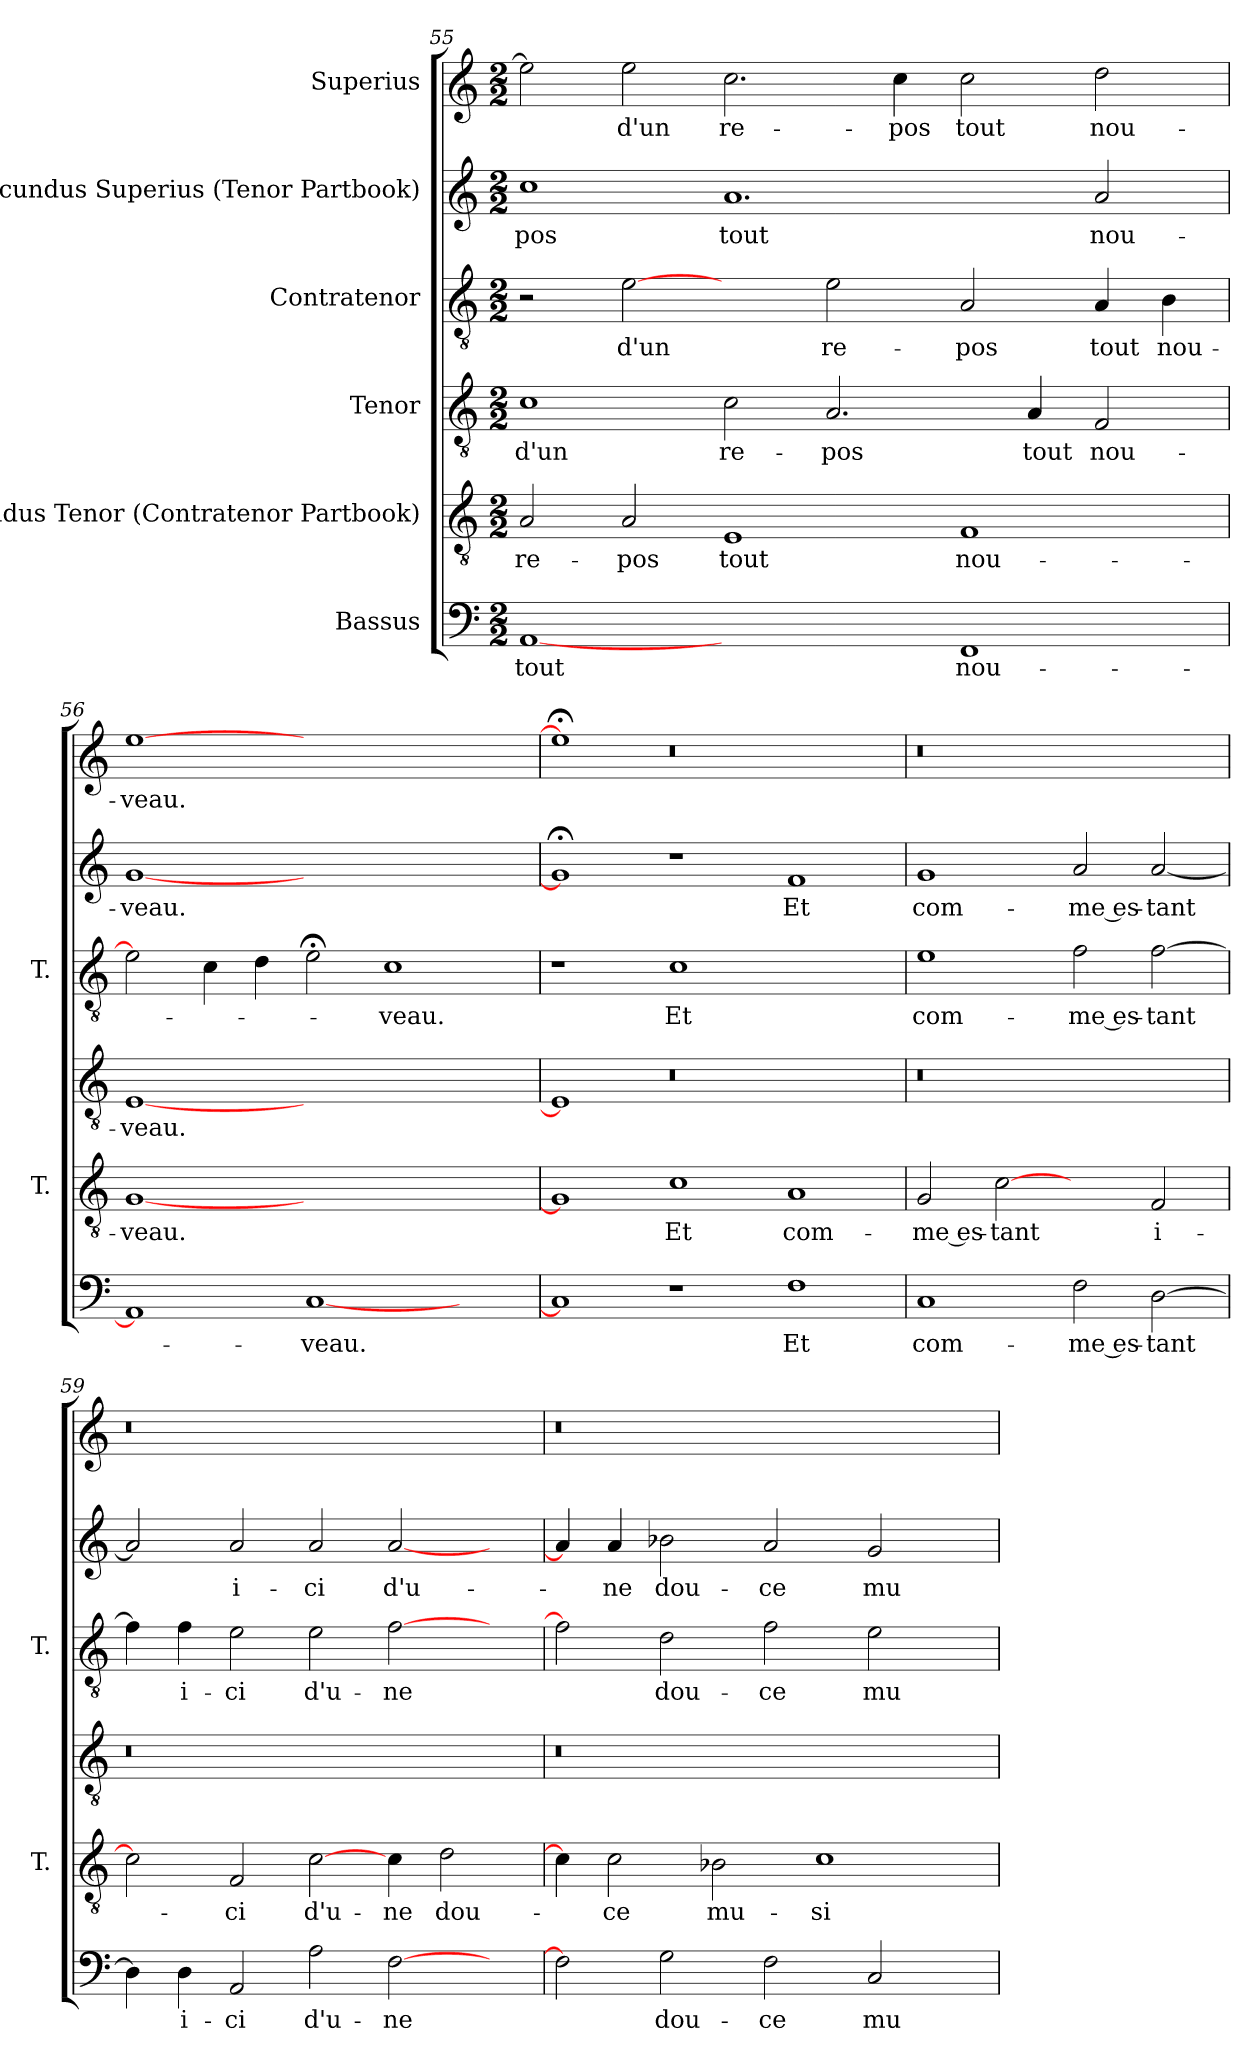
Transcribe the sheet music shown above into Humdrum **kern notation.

**kern	**text	**kern	**text	**kern	**text	**kern	**text	**kern	**text	**kern	**text
*part6	*part6	*part5	*part5	*part4	*part4	*part3	*part3	*part2	*part2	*part1	*part1
*staff6	*staff6	*staff5	*staff5	*staff4	*staff4	*staff3	*staff3	*staff2	*staff2	*staff1	*staff1
*I"Bassus	*	*I"Secundus Tenor (Contratenor Partbook)	*	*I"Tenor	*	*I"Contratenor	*	*I"Secundus Superius (Tenor Partbook)	*	*I"Superius	*
*	*	*I'T.	*	*	*	*I'T.	*	*	*	*	*
*clefF4	*	*clefGv2	*	*clefGv2	*	*clefGv2	*	*clefG2	*	*clefG2	*
*	*	*ITrd7c12	*	*ITrd7c12	*	*ITrd7c12	*	*	*	*	*
*k[]	*	*k[]	*	*k[]	*	*k[]	*	*k[]	*	*k[]	*
*C:	*	*C:	*	*C:	*	*C:	*	*C:	*	*C:	*
*M2/2	*	*M2/2	*	*M2/2	*	*M2/2	*	*M2/2	*	*M2/2	*
=55	=55	=55	=55	=55	=55	=55	=55	=55	=55	=55	=55
[1AA/	tout	2AA/	re-	1C\	d'un	2r	.	1cc\	-pos	2ee\]	.
.	.	2AA/	-pos	.	.	[2E\	d'un	.	.	2ee\	d'un
1ryy	.	1EE/	tout	2C\	re-	2ryy	.	1.a/	tout	2.cc\	re-
.	.	.	.	2.AA/	-pos	2E\	re-	.	.	.	.
.	.	.	.	.	.	.	.	.	.	4cc\	-pos
1FF/	nou-	1FF/	nou-	.	.	2AA/	-pos	.	.	2cc\	tout
.	.	.	.	4AA/	tout	.	.	.	.	.	.
.	.	.	.	2FF/	nou-	4AA/	tout	2a/	nou-	2dd\	nou-
.	.	.	.	.	.	4BB\	nou-	.	.	.	.
=56	=56	=56	=56	=56	=56	=56	=56	=56	=56	=56	=56
1AA/]	.	[1GG/	-veau.	[1EE/	-veau.	2E\]	.	[1g/	-veau.	[1ee\	-veau.
.	.	.	.	.	.	4C\	.	.	.	.	.
.	.	.	.	.	.	4D\	.	.	.	.	.
[1C/	-veau.	1.ryy	.	1.ryy	.	2E;<\	.	1.ryy	.	1.ryy	.
.	.	.	.	.	.	1C\	-veau.	.	.	.	.
2ryy	.	.	.	.	.	.	.	.	.	.	.
=57	=57	=57	=57	=57	=57	=57	=57	=57	=57	=57	=57
1C/]	.	1GG/]	.	1EE/]	.	1r	.	1g;</]	.	1ee;<\]	.
!	!	!	!	!LO:N:vis=0	!	!	!	!	!	!LO:N:vis=0	!
1r	.	1C\	Et	1r	.	1C\	Et	1r	.	1r	.
1F\	Et	1AA/	com-	1ryy	.	1ryy	.	1f/	Et	1ryy	.
!!LO:LB:g=z
=58	=58	=58	=58	=58	=58	=58	=58	=58	=58	=58	=58
!	!	!	!	!LO:N:vis=0	!	!	!	!	!	!LO:N:vis=0	!
1C/	com-	2GG/	-me es-	1r	.	1E\	com-	1g/	com-	1r	.
.	.	[2C\	-tant	.	.	.	.	.	.	.	.
2F\	-me es-	2ryy	.	1ryy	.	2F\	-me es-	2a/	-me es-	1ryy	.
[2D\	-tant	2FF/	i-	.	.	[2F\	-tant	[2a/	-tant	.	.
=59	=59	=59	=59	=59	=59	=59	=59	=59	=59	=59	=59
!	!	!	!	!LO:N:vis=0	!	!	!	!	!	!LO:N:vis=0	!
4D\]	.	2C\]	.	1r	.	4F\]	.	2a/]	.	1r	.
4D\	i-	.	.	.	.	4F\	i-	.	.	.	.
2AA/	-ci	2FF/	-ci	.	.	2E\	-ci	2a/	i-	.	.
2A\	d'u-	[2C\	d'u-	1ryy	.	2E\	d'u-	2a/	-ci	1ryy	.
[2F\	-ne	4C\	-ne	.	.	[2F\	-ne	[2a/	d'u-	.	.
.	.	2D\	dou-	.	.	.	.	.	.	.	.
4ryy	.	.	.	4ryy	.	4ryy	.	4ryy	.	4ryy	.
=60	=60	=60	=60	=60	=60	=60	=60	=60	=60	=60	=60
!	!	!	!	!LO:N:vis=0	!	!	!	!	!	!LO:N:vis=0	!
2F\]	.	4C\]	.	1r	.	2F\]	.	4a/]	.	1r	.
.	.	2C\	-ce	.	.	.	.	4a/	-ne	.	.
2G\	dou-	.	.	.	.	2D\	dou-	2b-X\	dou-	.	.
.	.	2BB-X\	mu-	.	.	.	.	.	.	.	.
2F\	-ce	.	.	1ryy	.	2F\	-ce	2a/	-ce	1ryy	.
.	.	1C\	-si-	.	.	.	.	.	.	.	.
2C/	mu-	.	.	.	.	2E\	mu-	2g/	mu-	.	.
4ryy	.	.	.	4ryy	.	4ryy	.	4ryy	.	4ryy	.
=	=	=	=	=	=	=	=	=	=	=	=
*-	*-	*-	*-	*-	*-	*-	*-	*-	*-	*-	*-
